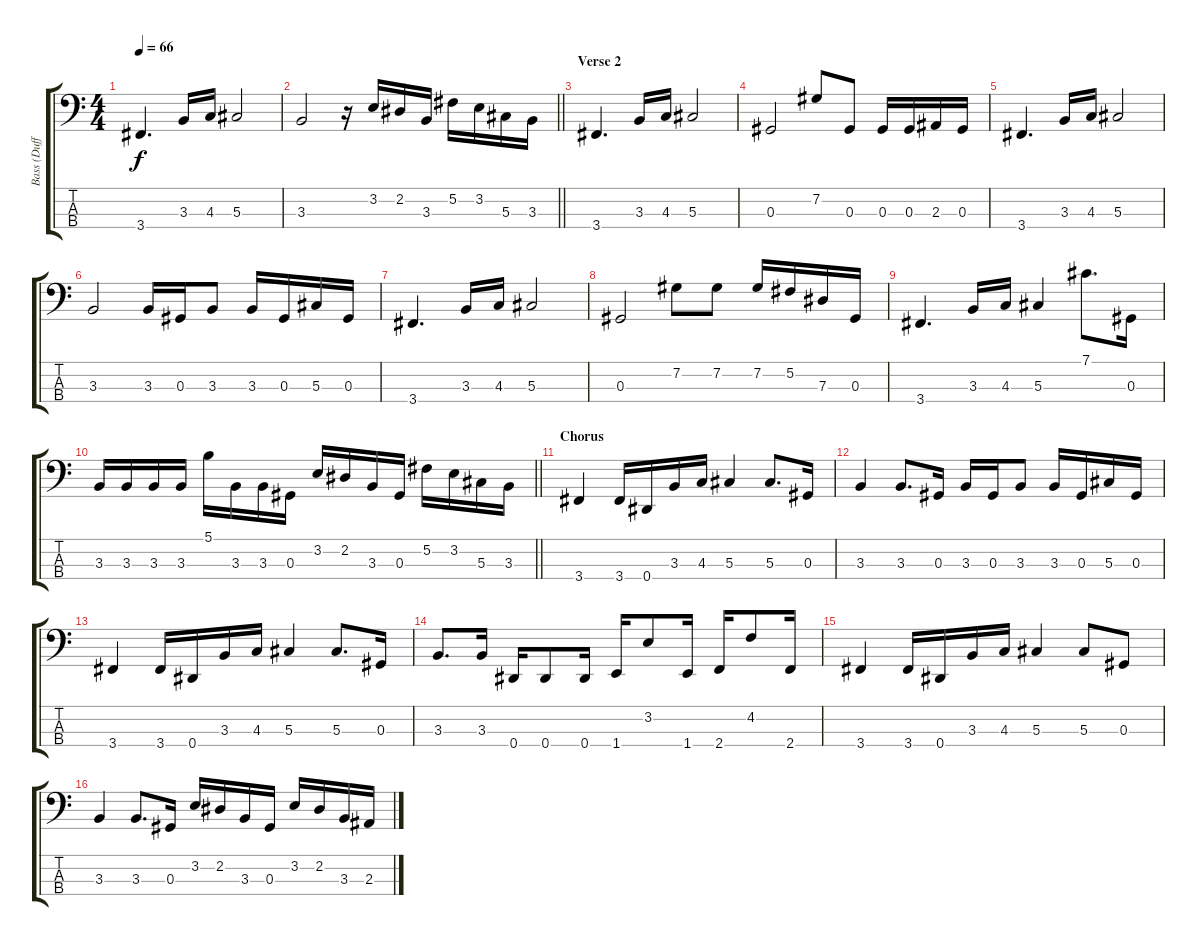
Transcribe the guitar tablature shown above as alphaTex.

\track ("Bass (Duff)" "Bass (Duff") {instrument electricbasspick}
\staff {score tabs}
\tuning (Gb2 Db2 Ab1 Eb1) {hide}
\ts (4 4)
\tempo 66
\clef f4
\ks c
3.4.4{d dy f} 3.3.16 4.3.16 5.3.2 |
\barLineRight lightlight
3.3.2 r.16 3.2.16 2.2.16 3.3.16 5.2.16 3.2.16 5.3.16 3.3.16 |
\section ("" "Verse 2")
3.4.4{d} 3.3.16 4.3.16 5.3.2 |
0.3.2 7.2.8 0.3.8 0.3.16 0.3.16 2.3.16 0.3.16 |
3.4.4{d} 3.3.16 4.3.16 5.3.2 |
3.3.2 3.3.16 0.3.16 3.3.8 3.3.16 0.3.16 5.3.16 0.3.16 |
3.4.4{d} 3.3.16 4.3.16 5.3.2 |
0.3.2 7.2.8 7.2.8 7.2.16 5.2.16 7.3.16 0.3.16 |
3.4.4{d} 3.3.16 4.3.16 5.3.4 7.1.8{d} 0.3.16 |
\barLineRight lightlight
3.3.16 3.3.16 3.3.16 3.3.16 5.1.16 3.3.16 3.3.16 0.3.16 3.2.16 2.2.16 3.3.16 0.3.16 5.2.16 3.2.16 5.3.16 3.3.16 |
\section ("" "Chorus")
3.4.4 3.4.16 0.4.16 3.3.16 4.3.16 5.3.4 5.3.8{d} 0.3.16 |
3.3.4 3.3.8{d} 0.3.16 3.3.16 0.3.16 3.3.8 3.3.16 0.3.16 5.3.16 0.3.16 |
3.4.4 3.4.16 0.4.16 3.3.16 4.3.16 5.3.4 5.3.8{d} 0.3.16 |
3.3.8{d} 3.3.16 0.4.16 0.4.8 0.4.16 1.4.16 3.2.8 1.4.16 2.4.16 4.2.8 2.4.16 |
3.4.4 3.4.16 0.4.16 3.3.16 4.3.16 5.3.4 5.3.8 0.3.8 |
3.3.4 3.3.8{d} 0.3.16 3.2.16 2.2.16 3.3.16 0.3.16 3.2.16 2.2.16 3.3.16 2.3.16
